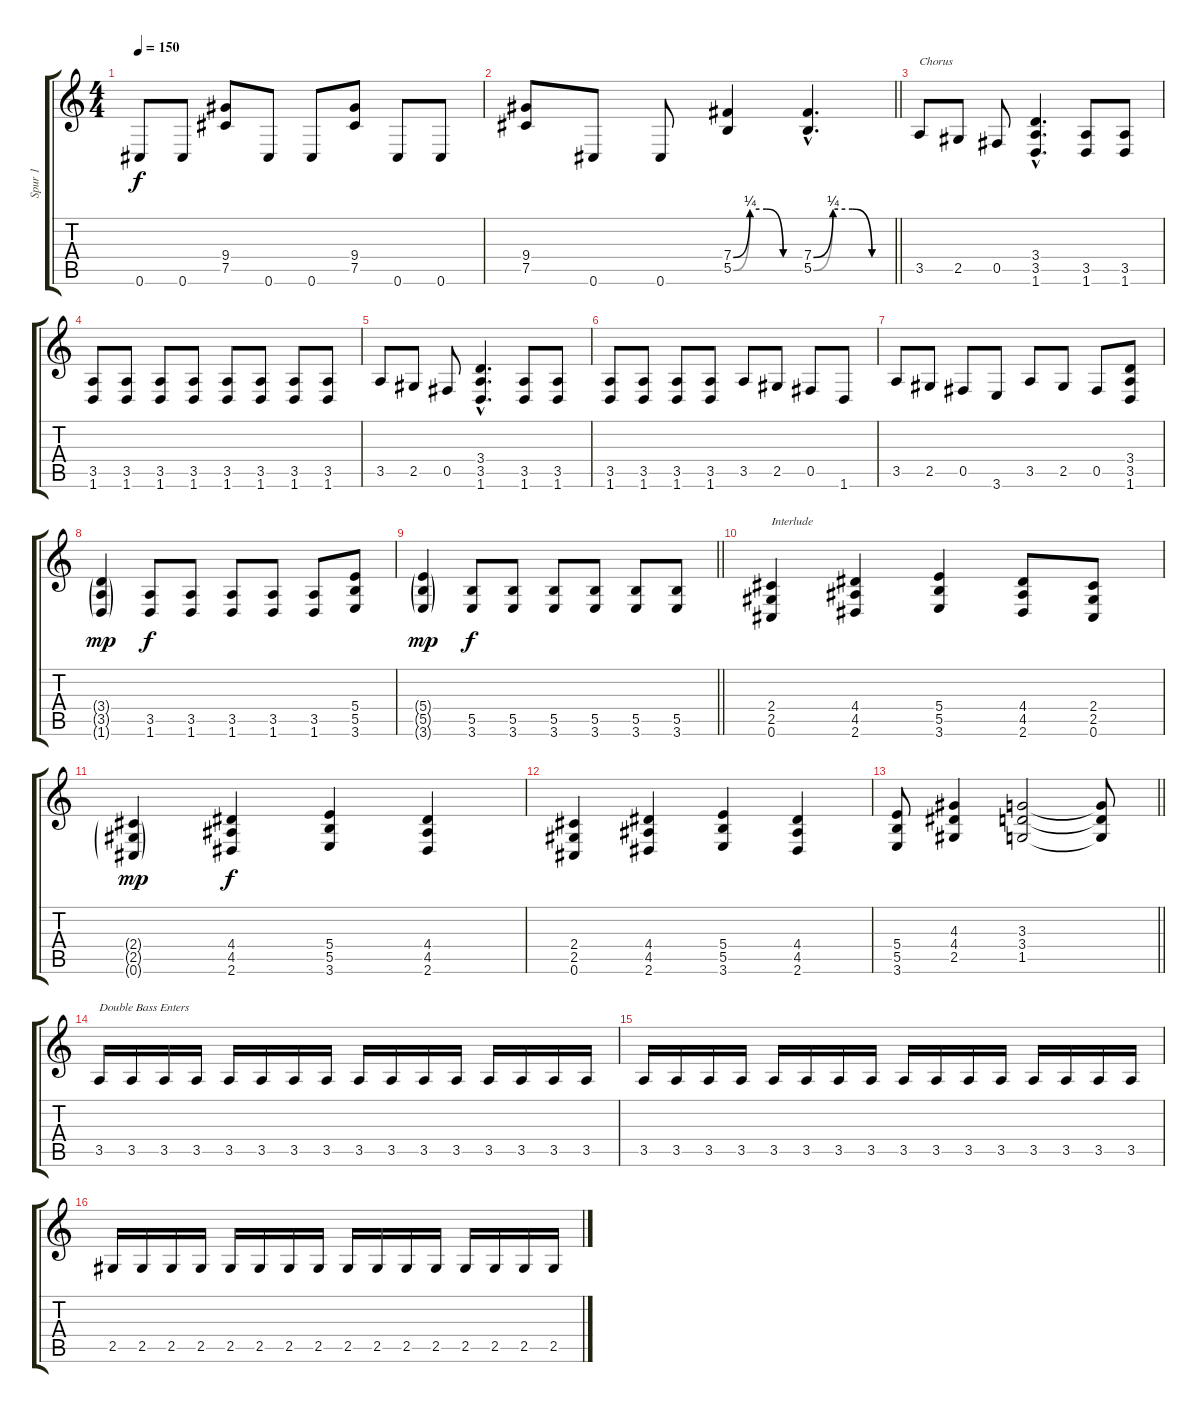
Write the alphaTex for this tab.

\track ("Spur 1" "Spur 1") {instrument overdrivenguitar}
\staff {score tabs}
\tuning (Db4 Ab3 E3 B2 Gb2 Db2) {hide}
\ts (4 4)
\tempo 150
\clef g2
\ks c
0.6.8{dy f} 0.6.8 (9.4 7.5).8 0.6.8 0.6.8 (9.4 7.5).8 0.6.8 0.6.8 |
\barLineRight lightlight
(9.4 7.5).8 0.6.8 0.6.8 (7.4{be (custom 0 0 15 1 30 1 45 0 60 0)} 5.5{be (custom 0 0 15 1 30 1 45 0 60 0)}).4 (7.4{be (custom 0 0 15 1 30 1 45 0 60 0) hac} 5.5{be (custom 0 0 15 1 30 1 45 0 60 0) hac}).4{d} |
3.5.8{txt "Chorus"} 2.5.8 0.5.8 (3.4{hac} 3.5{hac} 1.6{hac}).4{d} (3.5 1.6).8 (3.5 1.6).8 |
(3.5 1.6).8 (3.5 1.6).8 (3.5 1.6).8 (3.5 1.6).8 (3.5 1.6).8 (3.5 1.6).8 (3.5 1.6).8 (3.5 1.6).8 |
3.5.8 2.5.8 0.5.8 (3.4{hac} 3.5{hac} 1.6{hac}).4{d} (3.5 1.6).8 (3.5 1.6).8 |
(3.5 1.6).8 (3.5 1.6).8 (3.5 1.6).8 (3.5 1.6).8 3.5.8 2.5.8 0.5.8 1.6.8 |
3.5.8 2.5.8 0.5.8 3.6.8 3.5.8 2.5.8 0.5.8 (3.4 3.5 1.6).8 |
(3.4{g} 3.5{g} 1.6{g}).4{dy mp} (3.5 1.6).8{dy f} (3.5 1.6).8 (3.5 1.6).8 (3.5 1.6).8 (3.5 1.6).8 (5.4 5.5 3.6).8 |
\barLineRight lightlight
(5.4{g} 5.5{g} 3.6{g}).4{dy mp} (5.5 3.6).8{dy f} (5.5 3.6).8 (5.5 3.6).8 (5.5 3.6).8 (5.5 3.6).8 (5.5 3.6).8 |
(2.4 2.5 0.6).4{txt "Interlude"} (4.4 4.5 2.6).4 (5.4 5.5 3.6).4 (4.4 4.5 2.6).8 (2.4 2.5 0.6).8 |
(2.4{g} 2.5{g} 0.6{g}).4{dy mp} (4.4 4.5 2.6).4{dy f} (5.4 5.5 3.6).4 (4.4 4.5 2.6).4 |
(2.4 2.5 0.6).4 (4.4 4.5 2.6).4 (5.4 5.5 3.6).4 (4.4 4.5 2.6).4 |
\barLineRight lightlight
(5.4 5.5 3.6).8 (4.3 4.4 2.5).4 (3.3 3.4 1.5).2 (3.3{t} 3.4{t} 1.5{t}).8 |
3.5.16{txt "Double Bass Enters"} 3.5.16 3.5.16 3.5.16 3.5.16 3.5.16 3.5.16 3.5.16 3.5.16 3.5.16 3.5.16 3.5.16 3.5.16 3.5.16 3.5.16 3.5.16 |
3.5.16 3.5.16 3.5.16 3.5.16 3.5.16 3.5.16 3.5.16 3.5.16 3.5.16 3.5.16 3.5.16 3.5.16 3.5.16 3.5.16 3.5.16 3.5.16 |
2.5.16 2.5.16 2.5.16 2.5.16 2.5.16 2.5.16 2.5.16 2.5.16 2.5.16 2.5.16 2.5.16 2.5.16 2.5.16 2.5.16 2.5.16 2.5.16
